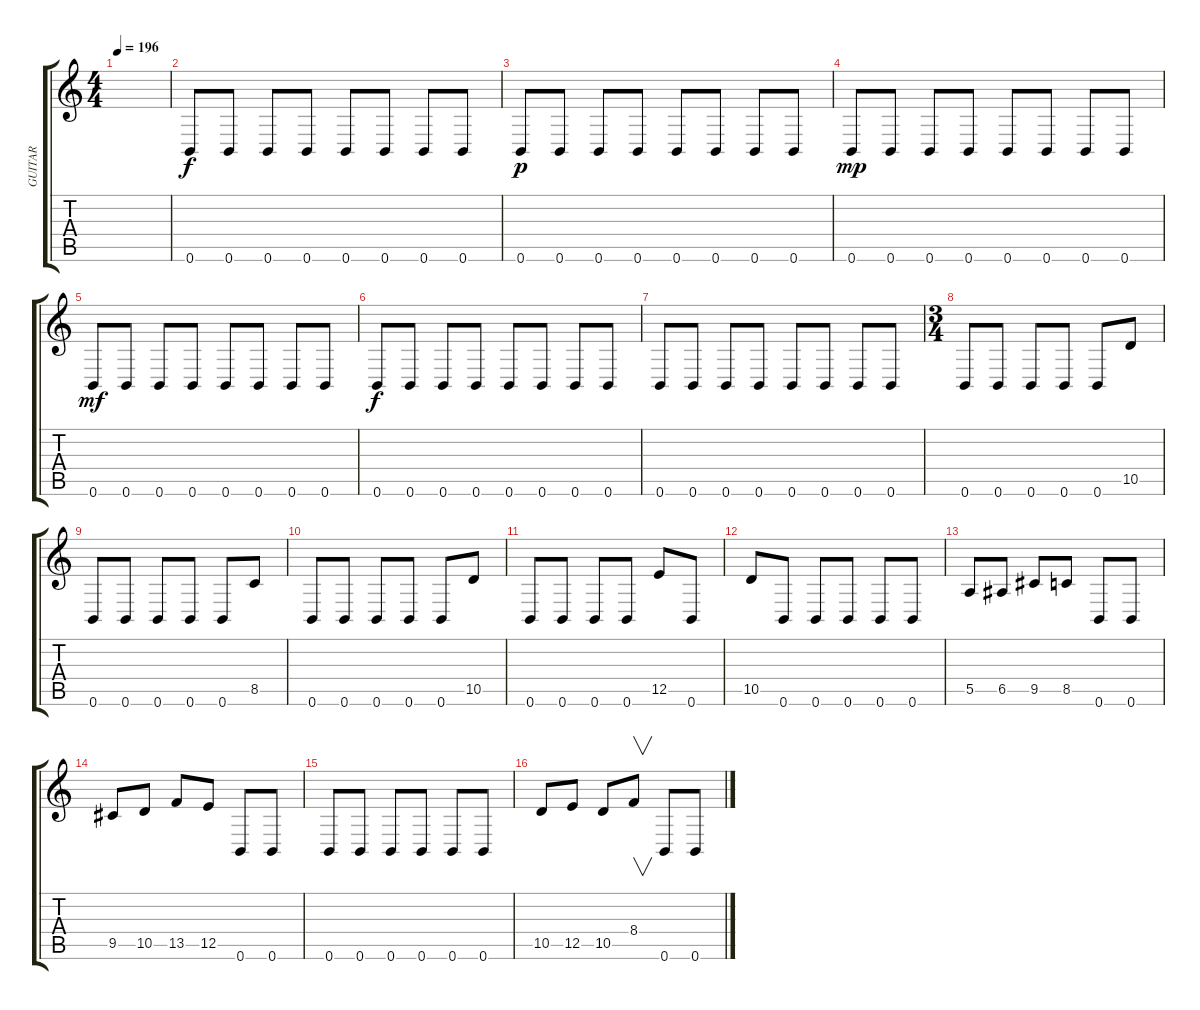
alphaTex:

\track ("GUITAR" "GUITAR") {instrument distortionguitar}
\staff {score tabs}
\tuning (B3 Gb3 D3 A2 E2 B1) {hide}
\ts (4 4)
\tempo 196
\clef g2
\ks c
|
0.6.8 0.6.8 0.6.8 0.6.8 0.6.8 0.6.8 0.6.8 0.6.8 |
0.6.8{dy p} 0.6.8 0.6.8 0.6.8 0.6.8 0.6.8 0.6.8 0.6.8 |
0.6.8{dy mp} 0.6.8 0.6.8 0.6.8 0.6.8 0.6.8 0.6.8 0.6.8 |
0.6.8{dy mf} 0.6.8 0.6.8 0.6.8 0.6.8 0.6.8 0.6.8 0.6.8 |
0.6.8{dy f} 0.6.8 0.6.8 0.6.8 0.6.8 0.6.8 0.6.8 0.6.8 |
0.6.8 0.6.8 0.6.8 0.6.8 0.6.8 0.6.8 0.6.8 0.6.8 |
\ts (3 4)
0.6.8 0.6.8 0.6.8 0.6.8 0.6.8 10.5.8 |
0.6.8 0.6.8 0.6.8 0.6.8 0.6.8 8.5.8 |
0.6.8 0.6.8 0.6.8 0.6.8 0.6.8 10.5.8 |
0.6.8 0.6.8 0.6.8 0.6.8 12.5.8 0.6.8 |
10.5.8 0.6.8 0.6.8 0.6.8 0.6.8 0.6.8 |
5.5.8 6.5.8 9.5.8 8.5.8 0.6.8 0.6.8 |
9.5.8 10.5.8 13.5.8 12.5.8 0.6.8 0.6.8 |
0.6.8 0.6.8 0.6.8 0.6.8 0.6.8 0.6.8 |
10.5.8 12.5.8 10.5.8 8.4.8{v} 0.6.8 0.6.8
